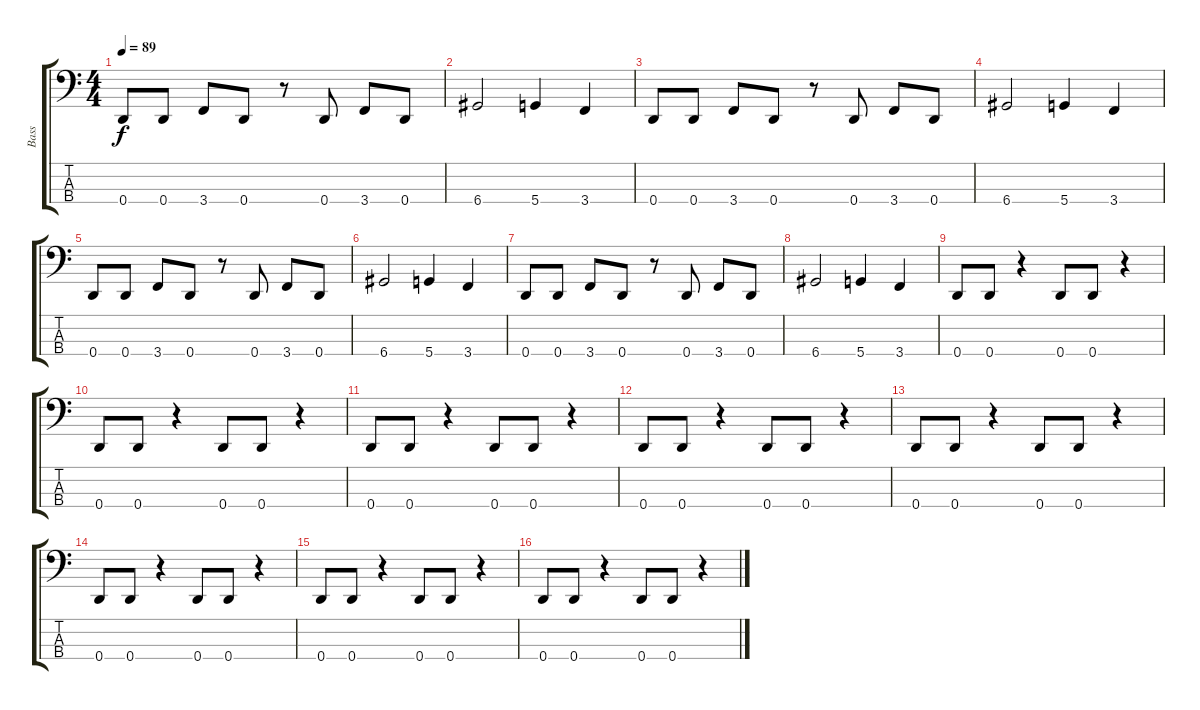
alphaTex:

\track ("Bass" "Bass") {instrument electricbasspick}
\staff {score tabs}
\tuning (G2 D2 A1 D1) {hide}
\ts (4 4)
\tempo 89
\clef f4
\ks c
0.4.8{dy f} 0.4.8 3.4.8 0.4.8 r.8 0.4.8 3.4.8 0.4.8 |
6.4.2 5.4.4 3.4.4 |
0.4.8 0.4.8 3.4.8 0.4.8 r.8 0.4.8 3.4.8 0.4.8 |
6.4.2 5.4.4 3.4.4 |
0.4.8 0.4.8 3.4.8 0.4.8 r.8 0.4.8 3.4.8 0.4.8 |
6.4.2 5.4.4 3.4.4 |
0.4.8 0.4.8 3.4.8 0.4.8 r.8 0.4.8 3.4.8 0.4.8 |
6.4.2 5.4.4 3.4.4 |
0.4.8 0.4.8 r.4 0.4.8 0.4.8 r.4 |
0.4.8 0.4.8 r.4 0.4.8 0.4.8 r.4 |
0.4.8 0.4.8 r.4 0.4.8 0.4.8 r.4 |
0.4.8 0.4.8 r.4 0.4.8 0.4.8 r.4 |
0.4.8 0.4.8 r.4 0.4.8 0.4.8 r.4 |
0.4.8 0.4.8 r.4 0.4.8 0.4.8 r.4 |
0.4.8 0.4.8 r.4 0.4.8 0.4.8 r.4 |
0.4.8 0.4.8 r.4 0.4.8 0.4.8 r.4
